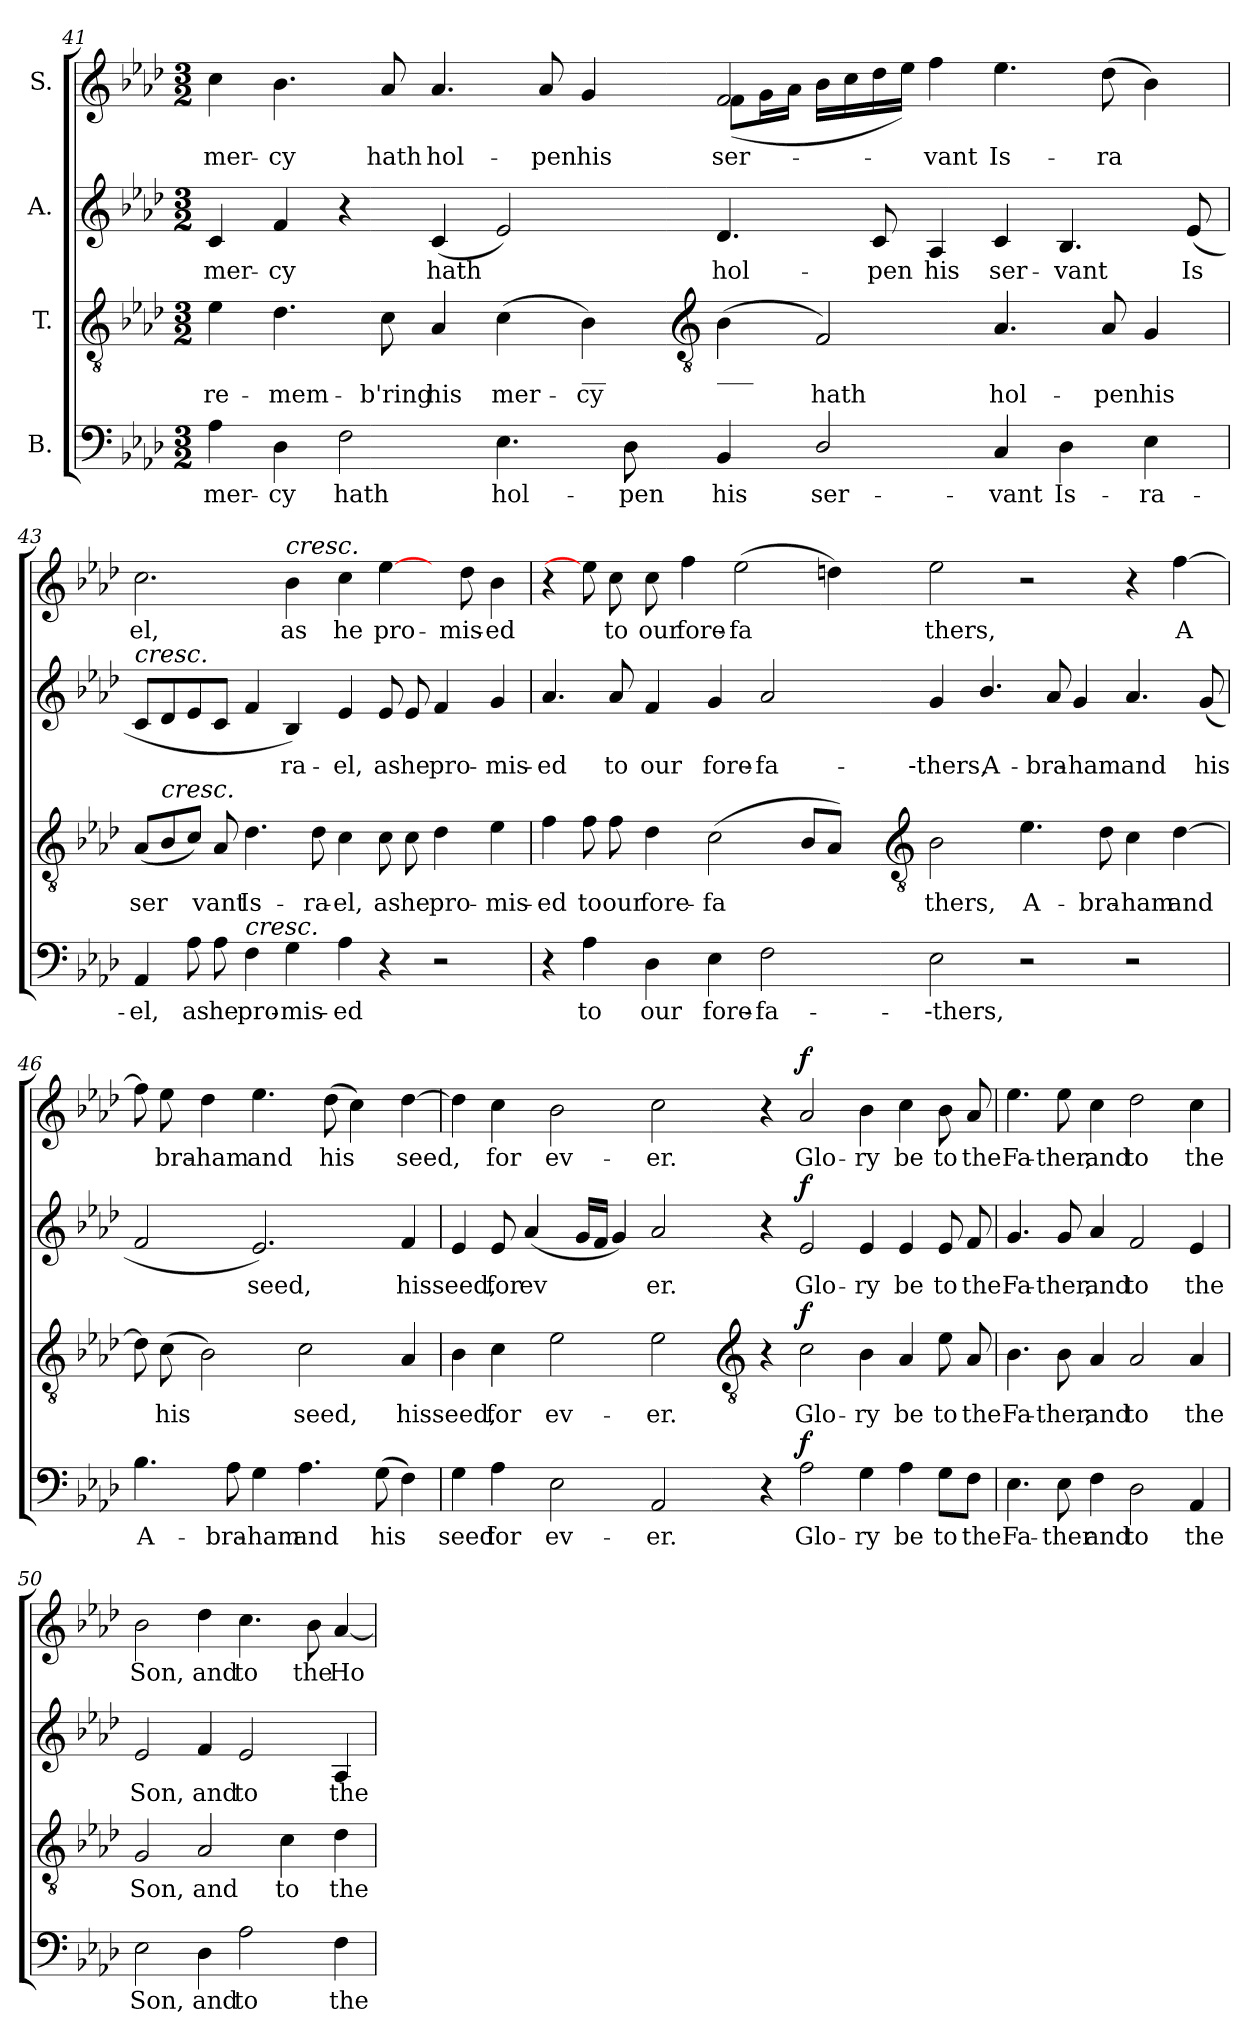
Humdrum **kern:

**kern	**text	**dynam	**kern	**text	**dynam	**kern	**text	**dynam	**kern	**text	**dynam
*part4	*part4	*part4	*part3	*part3	*part3	*part2	*part2	*part2	*part1	*part1	*part1
*staff4	*staff4	*staff4	*staff3	*staff3	*staff3	*staff2	*staff2	*staff2	*staff1	*staff1	*staff1
*I"B.	*	*	*I"T.	*	*	*I"A.	*	*	*I"S.	*	*
*clefF4	*	*	*clefGv2	*	*	*clefG2	*	*	*clefG2	*	*
*k[b-e-a-d-]	*	*	*k[b-e-a-d-]	*	*	*k[b-e-a-d-]	*	*	*k[b-e-a-d-]	*	*
*A-:	*	*	*A-:	*	*	*A-:	*	*	*A-:	*	*
*M3/2	*	*	*M3/2	*	*	*M3/2	*	*	*M3/2	*	*
=41	=41	=41	=41	=41	=41	=41	=41	=41	=41	=41	=41
!	!LO:LY:b	!	!	!LO:LY:b	!	!	!LO:LY:b	!	!	!LO:LY:b	!
4A-	mer-	.	4e-	re-	.	4c	mer-	.	4cc	mer-	.
!	!LO:LY:b	!	!	!LO:LY:b	!	!	!LO:LY:b	!	!	!LO:LY:b	!
4D-	-cy	.	4.d-	-mem-	.	4f	-cy	.	4.b-	-cy	.
!	!LO:LY:b	!	!	!	!	!	!	!	!	!	!
2F	hath	.	.	.	.	4r	.	.	.	.	.
!	!	!	!	!LO:LY:b	!	!	!	!	!	!LO:LY:b	!
.	.	.	8c	-b'ring	.	.	.	.	8a-	hath	.
!	!	!	!	!LO:LY:b	!	!	!LO:LY:b	!	!	!LO:LY:b	!
.	.	.	4A-	his	.	(<4c	hath	.	4.a-	hol-	.
!	!LO:LY:b	!	!	!LO:LY:b	!	!	!	!	!	!	!
4.E-	hol-	.	(>4c	mer-	.	2e-)	.	.	.	.	.
!	!	!	!	!	!	!	!	!	!	!LO:LY:b	!
.	.	.	.	.	.	.	.	.	8a-	-pen	.
!	!	!	!LO:TX:b:t=__	!	!	!	!	!	!	!	!
!	!	!	!	!LO:LY:b	!	!	!	!	!	!LO:LY:b	!
.	.	.	4B-)	-cy	.	.	.	.	4g	his	.
!	!LO:LY:b	!	!	!	!	!	!	!	!	!	!
8D-	-pen	.	.	.	.	.	.	.	.	.	.
!!LO:LB:g=z
=42-	=42-	=42-	=42-	=42-	=42-	=42-	=42-	=42-	=42-	=42-	=42-
*	*	*	*clefGv2	*	*	*	*	*	*	*	*
!	!	!	!LO:TX:b:t=___	!	!	!	!	!	!	!	!
!	!LO:LY:b	!	!	!	!	!	!LO:LY:b	!	!	!LO:LY:b	!
*	*	*	*	*	*	*	*	*	*^	*	*
4BB-	his	.	(>4B-	.	.	4.d-	hol-	.	2f	(>8f\L	ser-	.
.	.	.	.	.	.	.	.	.	.	16g\	.	.
.	.	.	.	.	.	.	.	.	.	16a-\JJ	.	.
!	!LO:LY:b	!	!	!LO:LY:b	!	!	!	!	!	!	!	!
2D-/	ser-	.	2F)	hath	.	.	.	.	.	16b-\LL	.	.
.	.	.	.	.	.	.	.	.	.	16cc\	.	.
!	!	!	!	!	!	!	!LO:LY:b	!	!	!	!	!
.	.	.	.	.	.	8c	-pen	.	.	16dd-\	.	.
.	.	.	.	.	.	.	.	.	.	16ee-\JJ)	.	.
!	!	!	!	!	!	!	!LO:LY:b	!	!	!	!LO:LY:b	!
.	.	.	.	.	.	4A-	his	.	4ff	1ryy	-vant	.
!	!LO:LY:b	!	!	!LO:LY:b	!	!	!LO:LY:b	!	!	!	!LO:LY:b	!
4C	-vant	.	4.A-	hol-	.	4c	ser-	.	4.ee-	.	Is-	.
!	!LO:LY:b	!	!	!	!	!	!LO:LY:b	!	!	!	!	!
4D-	Is-	.	.	.	.	4.B-	-vant	.	.	.	.	.
!	!	!	!	!LO:LY:b	!	!	!	!	!	!	!LO:LY:b	!
.	.	.	8A-	-pen	.	.	.	.	(>8dd-	.	-ra	.
!	!LO:LY:b	!	!	!LO:LY:b	!	!	!	!	!	!	!	!
4E-	-ra-	.	4G	his	.	.	.	.	4b-)	.	.	.
!	!	!	!	!	!	!	!LO:LY:b	!	!	!	!	!
.	.	.	.	.	.	(<8e-	Is	.	.	.	.	.
*	*	*	*	*	*	*	*	*	*v	*v	*	*
=43	=43	=43	=43	=43	=43	=43	=43	=43	=43	=43	=43
!	!	!	!	!	!	!LO:TX:a:i:t=cresc.	!	!	!	!	!
!	!LO:LY:b	!	!	!LO:LY:b	!	!	!	!	!	!LO:LY:b	!
4AA-	-el,	.	(<8A-/L	ser	.	8cL	.	.	2.cc	el,	.
!	!	!	!LO:TX:a:i:t=cresc.	!	!	!	!	!	!	!	!
.	.	.	8B-/	.	.	8d-	.	.	.	.	.
!	!LO:LY:b	!	!	!	!	!	!	!	!	!	!
8A-	as	.	8c/J)	.	.	8e-	.	.	.	.	.
!	!LO:LY:b	!	!	!LO:LY:b	!	!	!	!	!	!	!
8A-	he	.	8A-	vant	.	8cJ	.	.	.	.	.
!LO:TX:a:i:t=cresc.	!	!	!	!	!	!	!	!	!	!	!
!	!LO:LY:b	!	!	!LO:LY:b	!	!	!	!	!	!	!
4F	pro-	.	4.d-	Is-	.	4f	.	.	.	.	.
!	!	!	!	!	!	!	!	!	!LO:TX:a:i:t=cresc.	!	!
!	!LO:LY:b	!	!	!	!	!	!LO:LY:b	!	!	!LO:LY:b	!
4G	-mis-	.	.	.	.	4B-)	ra-	.	4b-	as	.
!	!	!	!	!LO:LY:b	!	!	!	!	!	!	!
.	.	.	8d-	-ra-	.	.	.	.	.	.	.
!	!LO:LY:b	!	!	!LO:LY:b	!	!	!LO:LY:b	!	!	!LO:LY:b	!
4A-	-ed	.	4c	-el,	.	4e-	-el,	.	4cc	he	.
!	!	!	!	!LO:LY:b	!	!	!LO:LY:b	!	!	!LO:LY:b	!
4r	.	.	8c	as	.	8e-	as	.	[4ee-	pro-	.
!	!	!	!	!LO:LY:b	!	!	!LO:LY:b	!	!	!	!
.	.	.	8c	he	.	8e-	he	.	.	.	.
!	!	!	!	!LO:LY:b	!	!	!LO:LY:b	!	!	!	!
2r	.	.	4d-	pro-	.	4f	pro-	.	8ryy	.	.
!	!	!	!	!	!	!	!	!	!	!LO:LY:b	!
.	.	.	.	.	.	.	.	.	8dd-	-mis-	.
!	!	!	!	!LO:LY:b	!	!	!LO:LY:b	!	!	!LO:LY:b	!
.	.	.	4e-	-mis-	.	4g	-mis-	.	4b-	-ed	.
=44	=44	=44	=44	=44	=44	=44	=44	=44	=44	=44	=44
!	!	!	!	!LO:LY:b	!	!	!LO:LY:b	!	!	!	!
4r	.	.	4f	-ed	.	4.a-	-ed	.	4r	.	.
!	!LO:LY:b	!	!	!LO:LY:b	!	!	!	!	!	!	!
4A-	to	.	8f	to	.	.	.	.	8ee-]	.	.
!	!	!	!	!LO:LY:b	!	!	!LO:LY:b	!	!	!LO:LY:b	!
.	.	.	8f	our	.	8a-	to	.	8cc	to	.
!	!LO:LY:b	!	!	!LO:LY:b	!	!	!LO:LY:b	!	!	!LO:LY:b	!
4D-	our	.	4d-	fore-	.	4f	our	.	8cc	our	.
!	!	!	!	!	!	!	!	!	!	!LO:LY:b	!
.	.	.	.	.	.	.	.	.	4ff	fore-	.
!	!LO:LY:b	!	!	!LO:LY:b	!	!	!LO:LY:b	!	!	!	!
4E-	fore-	.	(<2c	-fa	.	4g	fore-	.	.	.	.
!	!	!	!	!	!	!	!	!	!	!LO:LY:b	!
.	.	.	.	.	.	.	.	.	(>2ee-	-fa	.
!	!LO:LY:b	!	!	!	!	!	!LO:LY:b	!	!	!	!
2F	-fa-	.	.	.	.	2a-	-fa-	.	.	.	.
.	.	.	8B-L	.	.	.	.	.	.	.	.
.	.	.	8A-J)	.	.	.	.	.	4ddn)	.	.
8ryy	.	.	8ryy	.	.	8ryy	.	.	.	.	.
!!LO:LB:g=z
=45-	=45-	=45-	=45-	=45-	=45-	=45-	=45-	=45-	=45-	=45-	=45-
*	*	*	*clefGv2	*	*	*	*	*	*	*	*
!	!LO:LY:b	!	!	!LO:LY:b	!	!	!LO:LY:b	!	!	!LO:LY:b	!
2E-	--thers,	.	2B-	-thers,	.	4g	--thers,	.	2ee-	-thers,	.
!	!	!	!	!	!	!	!LO:LY:b	!	!	!	!
.	.	.	.	.	.	4.b-/	A-	.	.	.	.
!	!	!	!	!LO:LY:b	!	!	!	!	!	!	!
2r	.	.	4.e-	A-	.	.	.	.	2r	.	.
!	!	!	!	!	!	!	!LO:LY:b	!	!	!	!
.	.	.	.	.	.	8a-/	-bra-	.	.	.	.
!	!	!	!	!	!	!	!LO:LY:b	!	!	!	!
.	.	.	.	.	.	4g	-ham	.	.	.	.
!	!	!	!	!LO:LY:b	!	!	!	!	!	!	!
.	.	.	8d-	-bra-	.	.	.	.	.	.	.
!	!	!	!	!LO:LY:b	!	!	!LO:LY:b	!	!	!	!
2r	.	.	4c	-ham	.	4.a-	and	.	4r	.	.
!	!	!	!	!LO:LY:b	!	!	!	!	!	!LO:LY:b	!
.	.	.	[4d-	and	.	.	.	.	[4ff	A	.
!	!	!	!	!	!	!	!LO:LY:b	!	!	!	!
.	.	.	.	.	.	(<8g	his	.	.	.	.
=46	=46	=46	=46	=46	=46	=46	=46	=46	=46	=46	=46
!	!LO:LY:b	!	!	!	!	!	!	!	!	!	!
4.B-	A-	.	8d-]	.	.	2f	.	.	8ff]	.	.
!	!	!	!	!LO:LY:b	!	!	!	!	!	!LO:LY:b	!
.	.	.	(>8c	his	.	.	.	.	8ee-	bra-	.
!	!	!	!	!	!	!	!	!	!	!LO:LY:b	!
.	.	.	2B-)	.	.	.	.	.	4dd-	-ham	.
!	!LO:LY:b	!	!	!	!	!	!	!	!	!	!
8A-	-bra-	.	.	.	.	.	.	.	.	.	.
!	!LO:LY:b	!	!	!	!	!	!LO:LY:b	!	!	!LO:LY:b	!
4G	-ham	.	.	.	.	2.e-)	seed,	.	4.ee-	and	.
!	!LO:LY:b	!	!	!LO:LY:b	!	!	!	!	!	!	!
4.A-	and	.	2c	seed,	.	.	.	.	.	.	.
!	!	!	!	!	!	!	!	!	!	!LO:LY:b	!
.	.	.	.	.	.	.	.	.	(>8dd-	his	.
.	.	.	.	.	.	.	.	.	4cc)	.	.
!	!LO:LY:b	!	!	!	!	!	!	!	!	!	!
(>8G	his	.	.	.	.	.	.	.	.	.	.
!	!	!	!	!LO:LY:b	!	!	!LO:LY:b	!	!	!LO:LY:b	!
4F)	.	.	4A-	his	.	4f	his	.	[4dd-	seed,	.
=47	=47	=47	=47	=47	=47	=47	=47	=47	=47	=47	=47
!	!LO:LY:b	!	!	!LO:LY:b	!	!	!LO:LY:b	!	!	!	!
4G	seed	.	4B-	seed,	.	4e-	seed,	.	4dd-]	.	.
!	!LO:LY:b	!	!	!LO:LY:b	!	!	!LO:LY:b	!	!	!LO:LY:b	!
4A-	for	.	4c	for	.	8e-	for	.	4cc	for	.
!	!	!	!	!	!	!	!LO:LY:b	!	!	!	!
.	.	.	.	.	.	(<4a-	ev	.	.	.	.
!	!LO:LY:b	!	!	!LO:LY:b	!	!	!	!	!	!LO:LY:b	!
2E-	ev-	.	2e-	ev-	.	.	.	.	2b-	ev-	.
.	.	.	.	.	.	16gLL	.	.	.	.	.
.	.	.	.	.	.	16fJJ	.	.	.	.	.
.	.	.	.	.	.	4g)	.	.	.	.	.
!	!LO:LY:b	!	!	!LO:LY:b	!	!	!LO:LY:b	!	!	!LO:LY:b	!
2AA-	-er.	.	2e-	-er.	.	2a-	er.	.	2cc	-er.	.
!!LO:LB:g=z
=48-	=48-	=48-	=48-	=48-	=48-	=48-	=48-	=48-	=48-	=48-	=48-
*	*	*	*clefGv2	*	*	*	*	*	*	*	*
4r	.	.	4r	.	.	4r	.	.	4r	.	.
!	!LO:LY:b	!LO:DY:a	!	!LO:LY:b	!LO:DY:b	!	!LO:LY:b	!LO:DY:a	!	!LO:LY:b	!LO:DY:a
2A-	Glo-	f	2c	Glo-	f	2e-	Glo-	f	2a-	Glo-	f
!	!LO:LY:b	!	!	!LO:LY:b	!	!	!LO:LY:b	!	!	!LO:LY:b	!
4G	-ry	.	4B-	-ry	.	4e-	-ry	.	4b-	-ry	.
!	!LO:LY:b	!	!	!LO:LY:b	!	!	!LO:LY:b	!	!	!LO:LY:b	!
4A-	be	.	4A-	be	.	4e-	be	.	4cc	be	.
!	!LO:LY:b	!	!	!LO:LY:b	!	!	!LO:LY:b	!	!	!LO:LY:b	!
8G\L	to	.	8e-	to	.	8e-	to	.	8b-	to	.
!	!LO:LY:b	!	!	!LO:LY:b	!	!	!LO:LY:b	!	!	!LO:LY:b	!
8F\J	the	.	8A-	the	.	8f	the	.	8a-	the	.
=49	=49	=49	=49	=49	=49	=49	=49	=49	=49	=49	=49
!	!LO:LY:b	!	!	!LO:LY:b	!	!	!LO:LY:b	!	!	!LO:LY:b	!
4.E-	Fa-	.	4.B-	Fa-	.	4.g	Fa-	.	4.ee-	Fa-	.
!	!LO:LY:b	!	!	!LO:LY:b	!	!	!LO:LY:b	!	!	!LO:LY:b	!
8E-	-ther	.	8B-	-ther,	.	8g	-ther,	.	8ee-	-ther,	.
!	!LO:LY:b	!	!	!LO:LY:b	!	!	!LO:LY:b	!	!	!LO:LY:b	!
4F	and	.	4A-	and	.	4a-	and	.	4cc	and	.
!	!LO:LY:b	!	!	!LO:LY:b	!	!	!LO:LY:b	!	!	!LO:LY:b	!
2D-	to	.	2A-	to	.	2f	to	.	2dd-	to	.
!	!LO:LY:b	!	!	!LO:LY:b	!	!	!LO:LY:b	!	!	!LO:LY:b	!
4AA-	the	.	4A-	the	.	4e-	the	.	4cc	the	.
=50	=50	=50	=50	=50	=50	=50	=50	=50	=50	=50	=50
!	!LO:LY:b	!	!	!LO:LY:b	!	!	!LO:LY:b	!	!	!LO:LY:b	!
2E-	Son,	.	2G	Son,	.	2e-	Son,	.	2b-	Son,	.
!	!LO:LY:b	!	!	!LO:LY:b	!	!	!LO:LY:b	!	!	!LO:LY:b	!
4D-	and	.	2A-	and	.	4f	and	.	4dd-	and	.
!	!LO:LY:b	!	!	!	!	!	!LO:LY:b	!	!	!LO:LY:b	!
2A-	to	.	.	.	.	2e-	to	.	4.cc	to	.
!	!	!	!	!LO:LY:b	!	!	!	!	!	!	!
.	.	.	4c	to	.	.	.	.	.	.	.
!	!	!	!	!	!	!	!	!	!	!LO:LY:b	!
.	.	.	.	.	.	.	.	.	8b-	the	.
!	!LO:LY:b	!	!	!LO:LY:b	!	!	!LO:LY:b	!	!	!LO:LY:b	!
4F	the	.	4d-	the	.	4A-	the	.	[4a-	Ho	.
=	=	=	=	=	=	=	=	=	=	=	=
*-	*-	*-	*-	*-	*-	*-	*-	*-	*-	*-	*-
